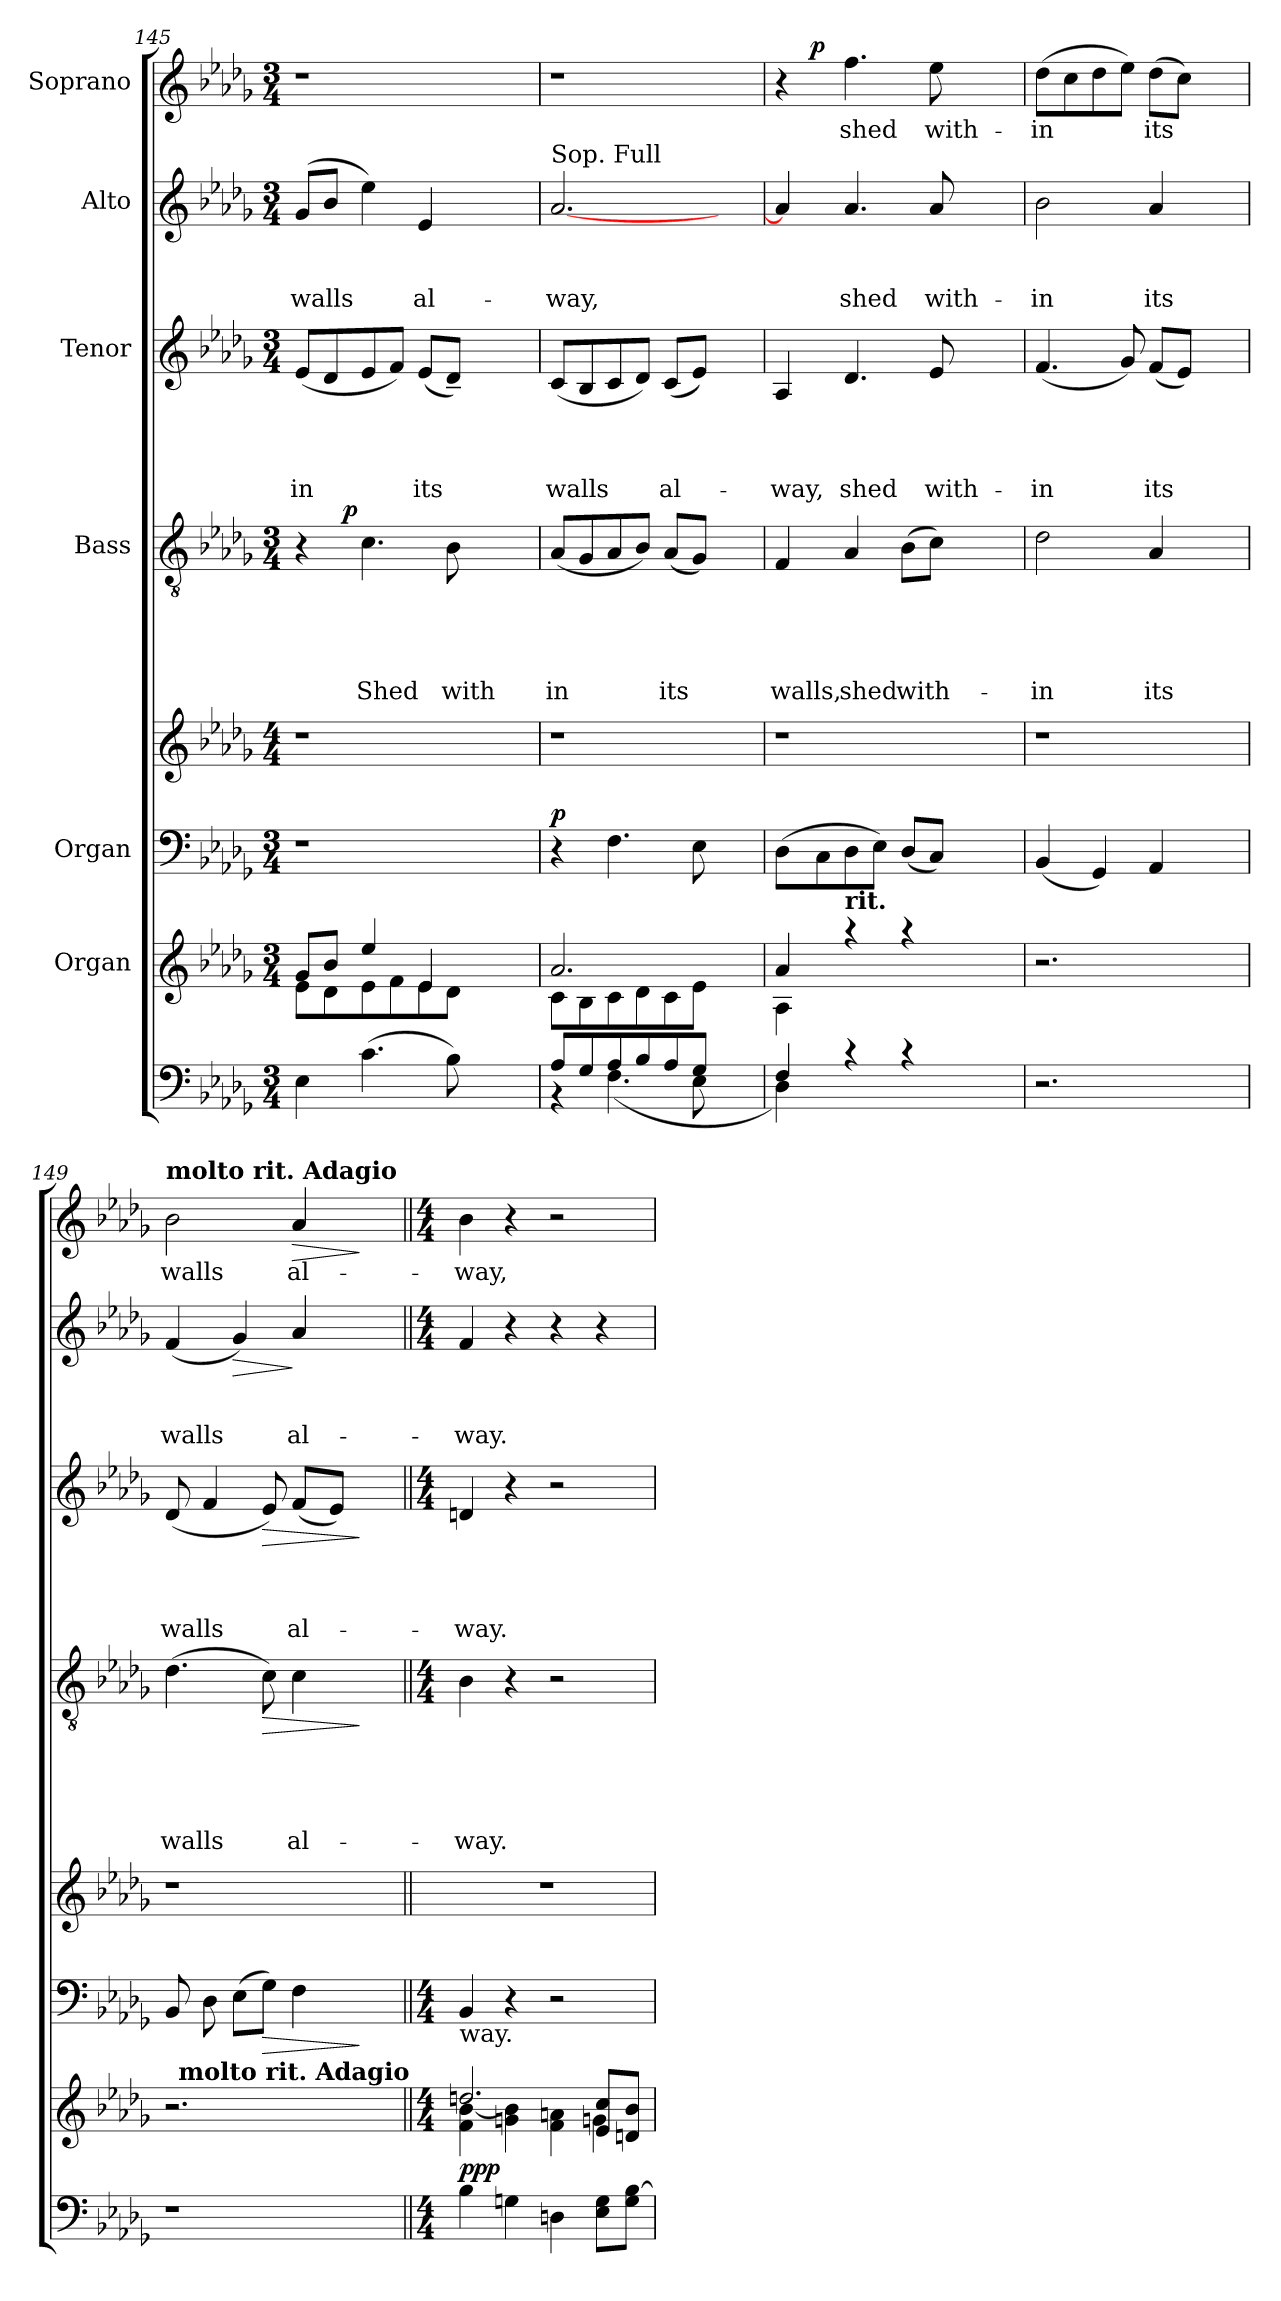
**kern	**dynam	**kern	**kern	**dynam	**kern	**kern	**text	**text	**text	**text	**text	**dynam	**kern	**text	**text	**text	**text	**dynam	**kern	**text	**text	**text	**dynam	**kern	**text	**dynam
*part8	*part8	*part7	*part6	*part6	*part5	*part4	*part4	*part4	*part4	*part4	*part4	*part4	*part3	*part3	*part3	*part3	*part3	*part3	*part2	*part2	*part2	*part2	*part2	*part1	*part1	*part1
*staff8	*staff8	*staff7	*staff6	*staff6	*staff5	*staff4	*staff4	*staff4	*staff4	*staff4	*staff4	*staff4	*staff3	*staff3	*staff3	*staff3	*staff3	*staff3	*staff2	*staff2	*staff2	*staff2	*staff2	*staff1	*staff1	*staff1
*	*	*I"Organ	*I"Organ	*	*	*I"Bass	*	*	*	*	*	*	*I"Tenor	*	*	*	*	*	*I"Alto	*	*	*	*	*I"Soprano	*	*
*clefF4	*	*clefG2	*clefF4	*	*clefG2	*clefGv2	*	*	*	*	*	*	*clefG2	*	*	*	*	*	*clefG2	*	*	*	*	*clefG2	*	*
*k[b-e-a-d-g-]	*	*k[b-e-a-d-g-]	*k[b-e-a-d-g-]	*	*k[b-e-a-d-g-]	*k[b-e-a-d-g-]	*	*	*	*	*	*	*k[b-e-a-d-g-]	*	*	*	*	*	*k[b-e-a-d-g-]	*	*	*	*	*k[b-e-a-d-g-]	*	*
*D-:	*	*D-:	*D-:	*	*D-:	*D-:	*	*	*	*	*	*	*D-:	*	*	*	*	*	*D-:	*	*	*	*	*D-:	*	*
*M3/4	*	*M3/4	*M3/4	*	*M4/4	*M3/4	*	*	*	*	*	*	*M3/4	*	*	*	*	*	*M3/4	*	*	*	*	*M3/4	*	*
=145	=145	=145	=145	=145	=145	=145	=145	=145	=145	=145	=145	=145	=145	=145	=145	=145	=145	=145	=145	=145	=145	=145	=145	=145	=145	=145
*	*	*^	*	*	*	*	*	*	*	*	*	*	*	*	*	*	*	*	*	*	*	*	*	*	*	*
!	!	!	!	!LO:N:vis=1	!	!	!	!	!	!	!	!	!	!	!	!	!	!LO:LY:b	!	!	!	!	!LO:LY:b	!	!LO:N:vis=1	!	!
*	*	*	*	*	*	*	*^	*	*	*	*	*	*	*	*	*	*	*	*	*	*	*	*	*	*	*	*
4E-\	.	8g-/L	8e-\L	2.r	.	1r	4r	8.ryy	.	.	.	.	.	.	(<8e-/L	.	.	.	-in	.	(>8g-/L	.	.	walls	.	2.r	.	.
.	.	8b-/J	8d-\	.	.	.	.	.	.	.	.	.	.	.	8d-/	.	.	.	.	.	8b-/J	.	.	.	.	.	.	.
!	!	!	!	!	!	!	!	!	!	!	!	!	!	!LO:DY:a	!	!	!	!	!	!	!	!	!	!	!	!	!	!
.	.	.	.	.	.	.	.	2ryy	.	.	.	.	.	p	.	.	.	.	.	.	.	.	.	.	.	.	.	.
!	!	!	!	!	!	!	!	!	!	!	!	!	!LO:LY:b	!	!	!	!	!	!	!	!	!	!	!	!	!	!	!
(>4.c\	.	4ee-/	8e-\	.	.	.	4.c\	.	.	.	.	.	Shed	.	8e-/	.	.	.	.	.	4ee-\)	.	.	.	.	.	.	.
.	.	.	8f\	.	.	.	.	.	.	.	.	.	.	.	8f/J)	.	.	.	.	.	.	.	.	.	.	.	.	.
!	!	!	!	!	!	!	!	!	!	!	!	!	!	!	!	!	!	!	!LO:LY:b	!	!	!	!	!LO:LY:b	!	!	!	!
.	.	4e-/	8e-\	.	.	.	.	.	.	.	.	.	.	.	(<8e-/L	.	.	.	its	.	4e-/	.	.	al-	.	.	.	.
!	!	!	!	!	!	!	!	!	!	!	!	!	!LO:LY:b	!	!	!	!	!	!	!	!	!	!	!	!	!	!	!
8B-\)	.	.	8d-\J	.	.	.	8B-\	.	.	.	.	.	with	.	8d-~</J)	.	.	.	.	.	.	.	.	.	.	.	.	.
.	.	.	.	.	.	.	.	4ryy	.	.	.	.	.	.	.	.	.	.	.	.	.	.	.	.	.	.	.	.
4ryy	.	4ryy	4ryy	4ryy	.	.	4ryy	.	.	.	.	.	.	.	4ryy	.	.	.	.	.	4ryy	.	.	.	.	4ryy	.	.
.	.	.	.	.	.	.	.	16ryy	.	.	.	.	.	.	.	.	.	.	.	.	.	.	.	.	.	.	.	.
!!LO:PB:g=z
=146	=146	=146	=146	=146	=146	=146	=146	=146	=146	=146	=146	=146	=146	=146	=146	=146	=146	=146	=146	=146	=146	=146	=146	=146	=146	=146	=146	=146
*^	*	*	*	*	*	*	*	*	*	*	*	*	*	*	*	*	*	*	*	*	*	*	*	*	*	*	*	*
!	!	!	!	!	!	!	!	!	!	!	!	!	!	!	!	!	!	!	!	!	!	!LO:TX:a:t=Sop. Full	!	!	!	!	!	!	!
!	!	!	!	!	!	!LO:DY:a	!	!	!	!	!	!	!	!LO:LY:b	!	!	!	!	!	!LO:LY:b	!	!	!	!	!LO:LY:b	!	!LO:N:vis=1	!	!
*	*	*	*	*	*	*	*	*v	*v	*	*	*	*	*	*	*	*	*	*	*	*	*	*	*	*	*	*	*	*
8A-/L	4rBB	.	2.a-/	8c\L	4r	p	1r	(<8A-/L	.	.	.	.	in	.	(<8c/L	.	.	.	walls	.	[<2.a-/	.	.	-way,	.	2.r	.	.
8G-/	.	.	.	8B-\	.	.	.	8G-/	.	.	.	.	.	.	8B-/	.	.	.	.	.	.	.	.	.	.	.	.	.
8A-/	(<4.F\	.	.	8c\	4.F\	.	.	8A-/	.	.	.	.	.	.	8c/	.	.	.	.	.	.	.	.	.	.	.	.	.
8B-/	.	.	.	8d-\	.	.	.	8B-/J)	.	.	.	.	.	.	8d-/J)	.	.	.	.	.	.	.	.	.	.	.	.	.
!	!	!	!	!	!	!	!	!	!	!	!	!	!LO:LY:b	!	!	!	!	!	!LO:LY:b	!	!	!	!	!	!	!	!	!
8A-/	.	.	.	8c\	.	.	.	(<8A-/L	.	.	.	.	its	.	(<8c/L	.	.	.	al-	.	.	.	.	.	.	.	.	.
8G-/J	8E-\	.	.	8e-\J	8E-\	.	.	8G-/J)	.	.	.	.	.	.	8e-/J)	.	.	.	.	.	.	.	.	.	.	.	.	.
4ryy	4ryy	.	4ryy	4ryy	4ryy	.	.	4ryy	.	.	.	.	.	.	4ryy	.	.	.	.	.	4ryy	.	.	.	.	4ryy	.	.
=147	=147	=147	=147	=147	=147	=147	=147	=147	=147	=147	=147	=147	=147	=147	=147	=147	=147	=147	=147	=147	=147	=147	=147	=147	=147	=147	=147	=147
!	!	!	!	!	!	!	!	!	!	!	!	!	!LO:LY:b	!	!	!	!	!	!LO:LY:b	!	!	!	!	!	!	!	!	!
*	*	*	*	*	*	*	*	*	*	*	*	*	*	*	*	*	*	*	*	*	*	*	*	*	*	*^	*	*
4F/	4D-\)	.	4a-/	4A-\	(>8D-\L	.	1r	4F/	.	.	.	.	walls,	.	4A-/	.	.	.	-way,	.	4a-/]	.	.	.	.	4r	12ryy	.	.
.	.	.	.	.	.	.	.	.	.	.	.	.	.	.	.	.	.	.	.	.	.	.	.	.	.	.	48.ryy	.	.
!	!	!	!	!	!	!	!	!	!	!	!	!	!	!	!	!	!	!	!	!	!	!	!	!	!	!	!	!	!LO:DY:a
.	.	.	.	.	.	.	.	.	.	.	.	.	.	.	.	.	.	.	.	.	.	.	.	.	.	.	3%2ryy	.	p
.	.	.	.	.	8C\	.	.	.	.	.	.	.	.	.	.	.	.	.	.	.	.	.	.	.	.	.	.	.	.
!	!	!	!LO:TX:a:B:t=rit.	!	!	!	!	!	!	!	!	!	!	!	!	!	!	!	!	!	!	!	!	!	!	!	!	!	!
!	!	!	!	!	!	!	!	!	!	!	!	!	!LO:LY:b	!	!	!	!	!	!LO:LY:b	!	!	!	!	!LO:LY:b	!	!	!	!LO:LY:b	!
4rc	4ryy	.	4raa	4ryy	8D-\	.	.	4A-/	.	.	.	.	shed	.	4.d-/	.	.	.	shed	.	4.a-/	.	.	shed	.	4.ff\	.	shed	.
.	.	.	.	.	8E-\J)	.	.	.	.	.	.	.	.	.	.	.	.	.	.	.	.	.	.	.	.	.	.	.	.
!	!	!	!	!	!	!	!	!	!	!	!	!	!LO:LY:b	!	!	!	!	!	!	!	!	!	!	!	!	!	!	!	!
4rc	2ryy	.	4raa	2ryy	(<8D-/L	.	.	(>8B-\L	.	.	.	.	with-	.	.	.	.	.	.	.	.	.	.	.	.	.	.	.	.
!	!	!	!	!	!	!	!	!	!	!	!	!	!	!	!	!	!	!	!LO:LY:b	!	!	!	!	!LO:LY:b	!	!	!	!LO:LY:b	!
.	.	.	.	.	8C/J)	.	.	8c\J)	.	.	.	.	.	.	8e-/	.	.	.	with-	.	8a-/	.	.	with-	.	8ee-\	.	with-	.
4ryy	.	.	4ryy	.	4ryy	.	.	4ryy	.	.	.	.	.	.	4ryy	.	.	.	.	.	4ryy	.	.	.	.	4ryy	.	.	.
.	.	.	.	.	.	.	.	.	.	.	.	.	.	.	.	.	.	.	.	.	.	.	.	.	.	.	6ryy	.	.
.	.	.	.	.	.	.	.	.	.	.	.	.	.	.	.	.	.	.	.	.	.	.	.	.	.	.	24ryy	.	.
.	.	.	.	.	.	.	.	.	.	.	.	.	.	.	.	.	.	.	.	.	.	.	.	.	.	.	96ryy	.	.
=148	=148	=148	=148	=148	=148	=148	=148	=148	=148	=148	=148	=148	=148	=148	=148	=148	=148	=148	=148	=148	=148	=148	=148	=148	=148	=148	=148	=148	=148
!LO:N:vis=1	!	!	!LO:N:vis=1	!	!	!	!	!	!	!	!	!	!LO:LY:b	!	!	!	!	!	!LO:LY:b	!	!	!	!	!LO:LY:b	!	!	!	!LO:LY:b	!
*v	*v	*	*	*	*	*	*	*	*	*	*	*	*	*	*	*	*	*	*	*	*	*	*	*	*	*v	*v	*	*
*	*	*v	*v	*	*	*	*	*	*	*	*	*	*	*	*	*	*	*	*	*	*	*	*	*	*	*	*
2.r	.	2.r	(<4BB-/	.	1r	2d-\	.	.	.	.	-in	.	(<4.f/	.	.	.	-in	.	2b-\	.	.	-in	.	(>8dd-\L	-in	.
.	.	.	.	.	.	.	.	.	.	.	.	.	.	.	.	.	.	.	.	.	.	.	.	8cc\	.	.
.	.	.	4GG-/)	.	.	.	.	.	.	.	.	.	.	.	.	.	.	.	.	.	.	.	.	8dd-\	.	.
.	.	.	.	.	.	.	.	.	.	.	.	.	8g-/)	.	.	.	.	.	.	.	.	.	.	8ee-\J)	.	.
!	!	!	!	!	!	!	!	!	!	!	!LO:LY:b	!	!	!	!	!	!LO:LY:b	!	!	!	!	!LO:LY:b	!	!	!LO:LY:b	!
.	.	.	4AA-/	.	.	4A-/	.	.	.	.	its	.	(<8f/L	.	.	.	its	.	4a-/	.	.	its	.	(>8dd-\L	its	.
.	.	.	.	.	.	.	.	.	.	.	.	.	8e-/J)	.	.	.	.	.	.	.	.	.	.	8cc\J)	.	.
4ryy	.	4ryy	4ryy	.	.	4ryy	.	.	.	.	.	.	4ryy	.	.	.	.	.	4ryy	.	.	.	.	4ryy	.	.
=149	=149	=149	=149	=149	=149	=149	=149	=149	=149	=149	=149	=149	=149	=149	=149	=149	=149	=149	=149	=149	=149	=149	=149	=149	=149	=149
!	!	!	!	!	!	!	!	!	!	!	!	!	!	!	!	!	!	!	!	!	!	!	!	!LO:TX:a:B:t=molto rit. Adagio	!	!
!LO:N:vis=1	!	!LO:N:vis=1	!	!	!	!	!	!	!	!	!LO:LY:b	!	!	!	!	!	!LO:LY:b	!	!	!	!	!LO:LY:b	!	!	!LO:LY:b	!
*	*	*^	*	*	*	*	*	*	*	*	*	*	*	*	*	*	*	*	*	*	*	*	*	*	*	*
2.r	.	2.r	32ryy	8BB-/	.	1r	(>4.d-\	.	.	.	.	walls	.	(<8d-/	.	.	.	walls	.	(<4f/	.	.	walls	.	2b-\	walls	.
!	!	!	!LO:TX:a:B:t=molto rit. Adagio	!	!	!	!	!	!	!	!	!	!	!	!	!	!	!	!	!	!	!	!	!	!	!	!
.	.	.	2ryy	.	.	.	.	.	.	.	.	.	.	.	.	.	.	.	.	.	.	.	.	.	.	.	.
.	.	.	.	8D-\	.	.	.	.	.	.	.	.	.	4f/	.	.	.	.	.	.	.	.	.	.	.	.	.
!	!	!	!	!	!	!	!	!	!	!	!	!	!	!	!	!	!	!	!	!	!	!	!	!LO:HP:b	!	!	!
.	.	.	.	(>8E-\L	.	.	.	.	.	.	.	.	.	.	.	.	.	.	.	4g-/)	.	.	.	>	.	.	.
!	!	!	!	!	!LO:HP:b	!	!	!	!	!	!	!	!LO:HP:b	!	!	!	!	!	!LO:HP:b	!	!	!	!	!	!	!	!
.	.	.	.	8G-\J)	>	.	8c\)	.	.	.	.	.	>	8e-/)	.	.	.	.	>	.	.	.	.	.	.	.	.
!	!	!	!	!	!	!	!	!	!	!	!	!LO:LY:b	!	!	!	!	!	!LO:LY:b	!	!	!	!	!LO:LY:b	!	!	!LO:LY:b	!LO:HP:b
.	.	.	.	4F\	.	.	4c\	.	.	.	.	al-	.	(<8f/L	.	.	.	al-	.	4a-/	.	.	al-	]	4a-/	al-	>
.	.	.	4...ryy	.	.	.	.	.	.	.	.	.	.	.	.	.	.	.	.	.	.	.	.	.	.	.	.
.	.	.	.	.	.	.	.	.	.	.	.	.	.	8e-/J)	.	.	.	.	.	.	.	.	.	.	.	.	.
4ryy	.	4ryy	.	4ryy	]	.	4ryy	.	.	.	.	.	]	4ryy	.	.	.	.	]	4ryy	.	.	.	.	4ryy	.	]
=150||	=150||	=150||	=150||	=150||	=150||	=150||	=150||	=150||	=150||	=150||	=150||	=150||	=150||	=150||	=150||	=150||	=150||	=150||	=150||	=150||	=150||	=150||	=150||	=150||	=150||	=150||	=150||
*M4/4	*	*M4/4	*	*M4/4	*	*	*M4/4	*	*	*	*	*	*	*M4/4	*	*	*	*	*	*M4/4	*	*	*	*	*M4/4	*	*
!	!	!	!	!LO:TX:b:t=way.	!	!	!	!	!	!	!	!	!	!	!	!	!	!	!	!	!	!	!	!	!	!	!
!	!LO:DY:a	!	!	!	!	!	!	!	!	!	!	!LO:LY:b	!	!	!	!	!	!LO:LY:b	!	!	!	!	!LO:LY:b	!	!	!LO:LY:b	!
4B-\	ppp	2.ddn/	4f\ [<4b-\	4BB-/	.	1r	4B-\	.	.	.	.	-way.	.	4dn/	.	.	.	-way.	.	4f/	.	.	-way.	.	4b-\	-way,	.
4Gn\	.	.	4gn\ 4b-\]	4r	.	.	4r	.	.	.	.	.	.	4r	.	.	.	.	.	4r	.	.	.	.	4r	.	.
4Dn\	.	.	4f\ 4an\	2r	.	.	2r	.	.	.	.	.	.	2r	.	.	.	.	.	4r	.	.	.	.	2r	.	.
8E-\ 8G\L	.	8e-/ 8cc/L	4gn\	.	.	.	.	.	.	.	.	.	.	.	.	.	.	.	.	4r	.	.	.	.	.	.	.
8G\ [>8B-\J	.	8dn/ 8b-/J	.	.	.	.	.	.	.	.	.	.	.	.	.	.	.	.	.	.	.	.	.	.	.	.	.
*	*	*v	*v	*	*	*	*	*	*	*	*	*	*	*	*	*	*	*	*	*	*	*	*	*	*	*	*
=	=	=	=	=	=	=	=	=	=	=	=	=	=	=	=	=	=	=	=	=	=	=	=	=	=	=
*-	*-	*-	*-	*-	*-	*-	*-	*-	*-	*-	*-	*-	*-	*-	*-	*-	*-	*-	*-	*-	*-	*-	*-	*-	*-	*-
